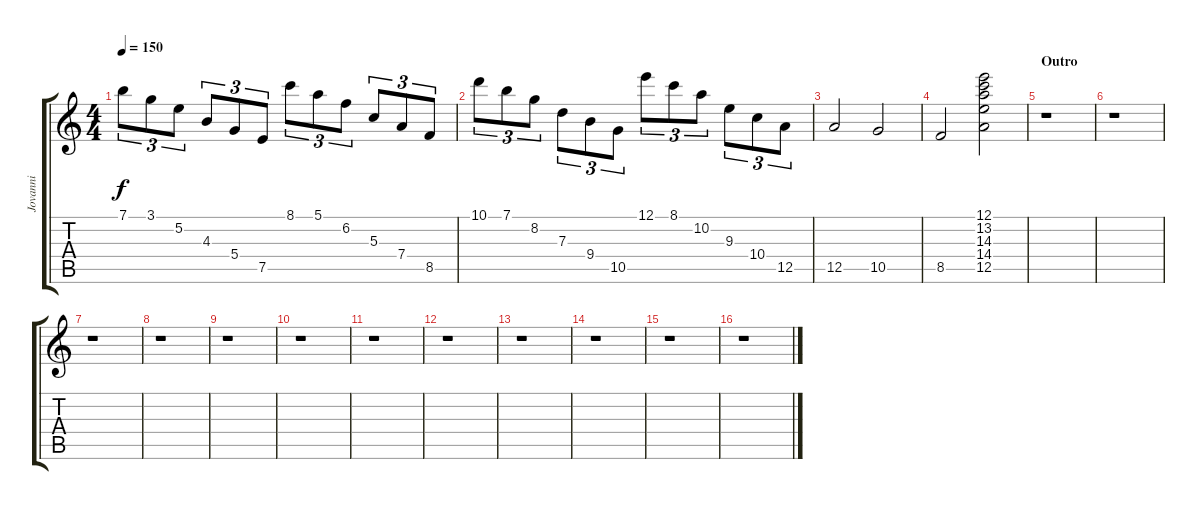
\track ("Jovanni" "Jovanni") {instrument distortionguitar}
\staff {score tabs}
\tuning (E4 B3 G3 D3 A2 E2) {hide}
\ts (4 4)
\tempo 150
\clef g2
\ks c
7.1.8{tu (3 2) dy f} 3.1.8{tu (3 2)} 5.2.8{tu (3 2)} 4.3.8{tu (3 2)} 5.4.8{tu (3 2)} 7.5.8{tu (3 2)} 8.1.8{tu (3 2)} 5.1.8{tu (3 2)} 6.2.8{tu (3 2)} 5.3.8{tu (3 2)} 7.4.8{tu (3 2)} 8.5.8{tu (3 2)} |
10.1.8{tu (3 2)} 7.1.8{tu (3 2)} 8.2.8{tu (3 2)} 7.3.8{tu (3 2)} 9.4.8{tu (3 2)} 10.5.8{tu (3 2)} 12.1.8{tu (3 2)} 8.1.8{tu (3 2)} 10.2.8{tu (3 2)} 9.3.8{tu (3 2)} 10.4.8{tu (3 2)} 12.5.8{tu (3 2)} |
12.5.2 10.5.2 |
8.5.2 (12.1 13.2 14.3 14.4 12.5).2 |
\section ("" "Outro")
r.1 |
r.1 |
r.1 |
r.1 |
r.1 |
r.1 |
r.1 |
r.1 |
r.1 |
r.1 |
r.1 |
r.1
